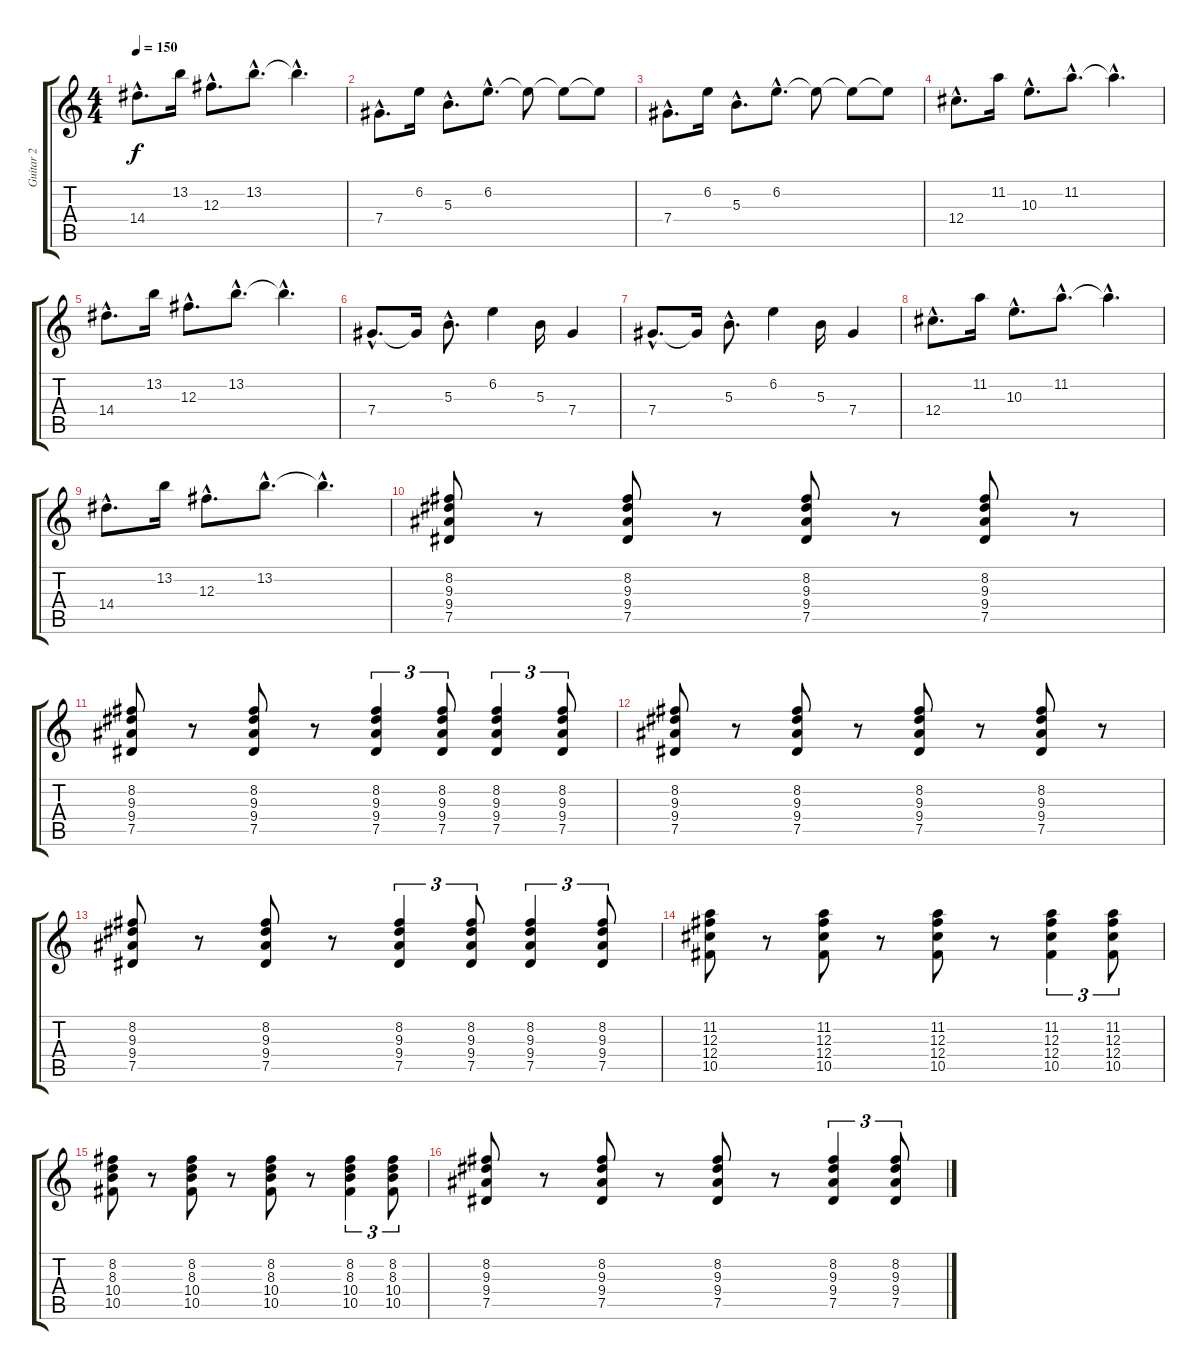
\track ("Guitar 2" "Guitar 2") {instrument distortionguitar}
\staff {score tabs}
\tuning (Eb4 Bb3 Gb3 Db3 Ab2 Eb2) {hide}
\ts (4 4)
\tempo 150
\clef g2
\ks c
14.4{hac}.8{d dy f} 13.2.16 12.3{hac}.8{d} 13.2{hac}.8{d} 13.2{hac t}.4{d} |
7.4{hac}.8{d volume 11} 6.2.16 5.3{hac}.8{d} 6.2{hac}.8{d} 6.2{t}.8 6.2{t}.8 6.2{t}.8 |
7.4{hac}.8{d} 6.2.16 5.3{hac}.8{d} 6.2{hac}.8{d} 6.2{t}.8 6.2{t}.8 6.2{t}.8 |
12.4{hac}.8{d} 11.2.16 10.3{hac}.8{d} 11.2{hac}.8{d} 11.2{hac t}.4{d} |
14.4{hac}.8{d} 13.2.16 12.3{hac}.8{d} 13.2{hac}.8{d} 13.2{hac t}.4{d} |
7.4{hac}.8{d volume 7} 7.4{t}.16 5.3{hac}.8{d} 6.2.4 5.3.16 7.4.4 |
7.4{hac}.8{d volume 7} 7.4{t}.16 5.3{hac}.8{d} 6.2.4 5.3.16 7.4.4 |
12.4{hac}.8{d volume 11} 11.2.16 10.3{hac}.8{d} 11.2{hac}.8{d} 11.2{hac t}.4{d} |
14.4{hac}.8{d} 13.2.16 12.3{hac}.8{d} 13.2{hac}.8{d} 13.2{hac t}.4{d} |
(8.2 9.3 9.4 7.5).8 r.8 (8.2 9.3 9.4 7.5).8 r.8 (8.2 9.3 9.4 7.5).8 r.8 (8.2 9.3 9.4 7.5).8 r.8 |
(8.2 9.3 9.4 7.5).8 r.8 (8.2 9.3 9.4 7.5).8 r.8 (8.2 9.3 9.4 7.5).4{tu (3 2)} (8.2 9.3 9.4 7.5).8{tu (3 2)} (8.2 9.3 9.4 7.5).4{tu (3 2)} (8.2 9.3 9.4 7.5).8{tu (3 2)} |
(8.2 9.3 9.4 7.5).8 r.8 (8.2 9.3 9.4 7.5).8 r.8 (8.2 9.3 9.4 7.5).8 r.8 (8.2 9.3 9.4 7.5).8 r.8 |
(8.2 9.3 9.4 7.5).8 r.8 (8.2 9.3 9.4 7.5).8 r.8 (8.2 9.3 9.4 7.5).4{tu (3 2)} (8.2 9.3 9.4 7.5).8{tu (3 2)} (8.2 9.3 9.4 7.5).4{tu (3 2)} (8.2 9.3 9.4 7.5).8{tu (3 2)} |
(11.2 12.3 12.4 10.5).8 r.8 (11.2 12.3 12.4 10.5).8 r.8 (11.2 12.3 12.4 10.5).8 r.8 (11.2 12.3 12.4 10.5).4{tu (3 2)} (11.2 12.3 12.4 10.5).8{tu (3 2)} |
(8.2 8.3 10.4 10.5).8 r.8 (8.2 8.3 10.4 10.5).8 r.8 (8.2 8.3 10.4 10.5).8 r.8 (8.2 8.3 10.4 10.5).4{tu (3 2)} (8.2 8.3 10.4 10.5).8{tu (3 2)} |
(8.2 9.3 9.4 7.5).8 r.8 (8.2 9.3 9.4 7.5).8 r.8 (8.2 9.3 9.4 7.5).8 r.8 (8.2 9.3 9.4 7.5).4{tu (3 2)} (8.2 9.3 9.4 7.5).8{tu (3 2)}
